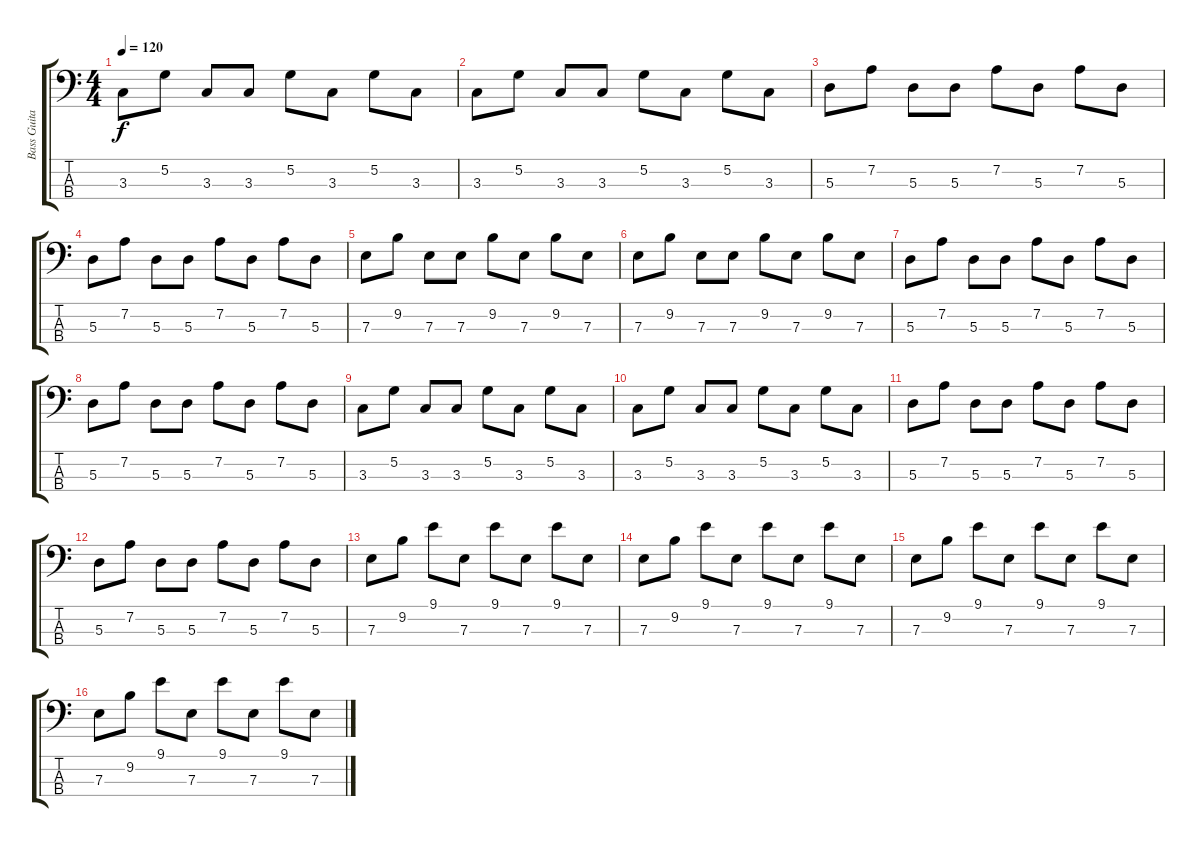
\track ("Bass Guitar" "Bass Guita") {instrument electricbasspick}
\staff {score tabs}
\tuning (G2 D2 A1 E1) {hide}
\ts (4 4)
\tempo 120
\clef f4
\ks c
3.3.8{dy f} 5.2.8 3.3.8 3.3.8 5.2.8 3.3.8 5.2.8 3.3.8 |
3.3.8 5.2.8 3.3.8 3.3.8 5.2.8 3.3.8 5.2.8 3.3.8 |
5.3.8 7.2.8 5.3.8 5.3.8 7.2.8 5.3.8 7.2.8 5.3.8 |
5.3.8 7.2.8 5.3.8 5.3.8 7.2.8 5.3.8 7.2.8 5.3.8 |
7.3.8 9.2.8 7.3.8 7.3.8 9.2.8 7.3.8 9.2.8 7.3.8 |
7.3.8 9.2.8 7.3.8 7.3.8 9.2.8 7.3.8 9.2.8 7.3.8 |
5.3.8 7.2.8 5.3.8 5.3.8 7.2.8 5.3.8 7.2.8 5.3.8 |
5.3.8 7.2.8 5.3.8 5.3.8 7.2.8 5.3.8 7.2.8 5.3.8 |
3.3.8 5.2.8 3.3.8 3.3.8 5.2.8 3.3.8 5.2.8 3.3.8 |
3.3.8 5.2.8 3.3.8 3.3.8 5.2.8 3.3.8 5.2.8 3.3.8 |
5.3.8 7.2.8 5.3.8 5.3.8 7.2.8 5.3.8 7.2.8 5.3.8 |
5.3.8 7.2.8 5.3.8 5.3.8 7.2.8 5.3.8 7.2.8 5.3.8 |
7.3.8 9.2.8 9.1.8 7.3.8 9.1.8 7.3.8 9.1.8 7.3.8 |
7.3.8 9.2.8 9.1.8 7.3.8 9.1.8 7.3.8 9.1.8 7.3.8 |
7.3.8 9.2.8 9.1.8 7.3.8 9.1.8 7.3.8 9.1.8 7.3.8 |
7.3.8 9.2.8 9.1.8 7.3.8 9.1.8 7.3.8 9.1.8 7.3.8
